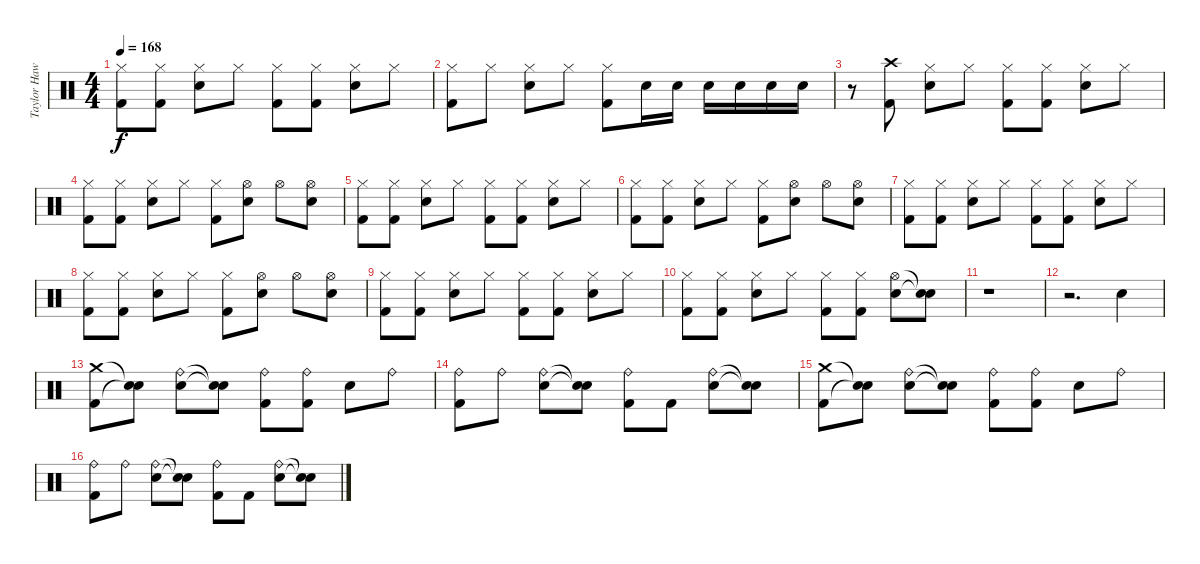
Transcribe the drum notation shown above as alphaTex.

\track ("Taylor Hawkins" "Taylor Haw") {instrument percussion}
\staff {score}
\articulation defaults
\ts (4 4)
\tempo 168
\clef neutral
\ks c
("Hi-Hat (closed)" "Kick (hit) 2").8{dy f} ("Hi-Hat (closed)" "Kick (hit) 2").8 ("Hi-Hat (closed)" "Snare (hit) 2").8 "Hi-Hat (closed)".8 ("Hi-Hat (closed)" "Kick (hit) 2").8 ("Hi-Hat (closed)" "Kick (hit) 2").8 ("Hi-Hat (closed)" "Snare (hit) 2").8 "Hi-Hat (closed)".8 |
("Hi-Hat (closed)" "Kick (hit) 2").8 "Hi-Hat (closed)".8 ("Hi-Hat (closed)" "Snare (hit) 2").8 "Hi-Hat (closed)".8 ("Hi-Hat (closed)" "Kick (hit) 2").8 "Snare (hit) 2".16 "Snare (hit) 2".16 "Snare (hit) 2".16 "Snare (hit) 2".16 "Snare (hit) 2".16 "Snare (hit) 2".16 |
r.8 ("Crash high (hit)" "Kick (hit) 2").8 ("Hi-Hat (closed)" "Snare (hit) 2").8 "Hi-Hat (closed)".8 ("Hi-Hat (closed)" "Kick (hit) 2").8 ("Hi-Hat (closed)" "Kick (hit) 2").8 ("Hi-Hat (closed)" "Snare (hit) 2").8 "Hi-Hat (closed)".8 |
("Hi-Hat (closed)" "Kick (hit) 2").8 ("Hi-Hat (closed)" "Kick (hit) 2").8 ("Hi-Hat (closed)" "Snare (hit) 2").8 "Hi-Hat (closed)".8 ("Hi-Hat (closed)" "Kick (hit) 2").8 ("Hi-Hat (open)" "Snare (hit) 2").8 "Hi-Hat (open)".8 ("Hi-Hat (open)" "Snare (hit) 2").8 |
("Hi-Hat (closed)" "Kick (hit) 2").8 ("Hi-Hat (closed)" "Kick (hit) 2").8 ("Hi-Hat (closed)" "Snare (hit) 2").8 "Hi-Hat (closed)".8 ("Hi-Hat (closed)" "Kick (hit) 2").8 ("Hi-Hat (closed)" "Kick (hit) 2").8 ("Hi-Hat (closed)" "Snare (hit) 2").8 "Hi-Hat (closed)".8 |
("Hi-Hat (closed)" "Kick (hit) 2").8 ("Hi-Hat (closed)" "Kick (hit) 2").8 ("Hi-Hat (closed)" "Snare (hit) 2").8 "Hi-Hat (closed)".8 ("Hi-Hat (closed)" "Kick (hit) 2").8 ("Hi-Hat (open)" "Snare (hit) 2").8 "Hi-Hat (open)".8 ("Hi-Hat (open)" "Snare (hit) 2").8 |
("Hi-Hat (closed)" "Kick (hit) 2").8 ("Hi-Hat (closed)" "Kick (hit) 2").8 ("Hi-Hat (closed)" "Snare (hit) 2").8 "Hi-Hat (closed)".8 ("Hi-Hat (closed)" "Kick (hit) 2").8 ("Hi-Hat (closed)" "Kick (hit) 2").8 ("Hi-Hat (closed)" "Snare (hit) 2").8 "Hi-Hat (closed)".8 |
("Hi-Hat (closed)" "Kick (hit) 2").8 ("Hi-Hat (closed)" "Kick (hit) 2").8 ("Hi-Hat (closed)" "Snare (hit) 2").8 "Hi-Hat (closed)".8 ("Hi-Hat (closed)" "Kick (hit) 2").8 ("Hi-Hat (open)" "Snare (hit) 2").8 "Hi-Hat (open)".8 ("Hi-Hat (open)" "Snare (hit) 2").8 |
("Hi-Hat (closed)" "Kick (hit) 2").8 ("Hi-Hat (closed)" "Kick (hit) 2").8 ("Hi-Hat (closed)" "Snare (hit) 2").8 "Hi-Hat (closed)".8 ("Hi-Hat (closed)" "Kick (hit) 2").8 ("Hi-Hat (closed)" "Kick (hit) 2").8 ("Hi-Hat (closed)" "Snare (hit) 2").8 "Hi-Hat (closed)".8 |
("Hi-Hat (closed)" "Kick (hit) 2").8 ("Hi-Hat (closed)" "Kick (hit) 2").8 ("Hi-Hat (closed)" "Snare (hit) 2").8 "Hi-Hat (closed)".8 ("Hi-Hat (closed)" "Kick (hit) 2").8 ("Hi-Hat (closed)" "Kick (hit) 2").8 ("Hi-Hat (open)" "Snare (hit) 2").8 ("Snare (hit)"{t} "Snare (hit)"{t}).8 |
r.1 |
r.2{d} "Snare (hit) 2".4 |
("Crash medium (hit)" "Kick (hit) 2").8 ("Snare (hit)"{t} "Snare (hit)"{t}).8 ("Ride (bell)" "Snare (hit) 2").8 ("Snare (hit)"{t} "Snare (hit)"{t}).8 ("Ride (bell)" "Kick (hit) 2").8 ("Ride (bell)" "Kick (hit) 2").8 "Snare (hit) 2".8 "Ride (bell)".8 |
("Ride (bell)" "Kick (hit) 2").8 "Ride (bell)".8 ("Ride (bell)" "Snare (hit) 2").8 ("Snare (hit)"{t} "Snare (hit)"{t}).8 ("Ride (bell)" "Kick (hit) 2").8 "Kick (hit) 2".8 ("Ride (bell)" "Snare (hit) 2").8 ("Snare (hit)"{t} "Snare (hit)"{t}).8 |
("Crash medium (hit)" "Kick (hit) 2").8 ("Snare (hit)"{t} "Snare (hit)"{t}).8 ("Ride (bell)" "Snare (hit) 2").8 ("Snare (hit)"{t} "Snare (hit)"{t}).8 ("Ride (bell)" "Kick (hit) 2").8 ("Ride (bell)" "Kick (hit) 2").8 "Snare (hit) 2".8 "Ride (bell)".8 |
("Ride (bell)" "Kick (hit) 2").8 "Ride (bell)".8 ("Ride (bell)" "Snare (hit) 2").8 ("Snare (hit)"{t} "Snare (hit)"{t}).8 ("Ride (bell)" "Kick (hit) 2").8 "Kick (hit) 2".8 ("Ride (bell)" "Snare (hit) 2").8 ("Snare (hit)"{t} "Snare (hit)"{t}).8
